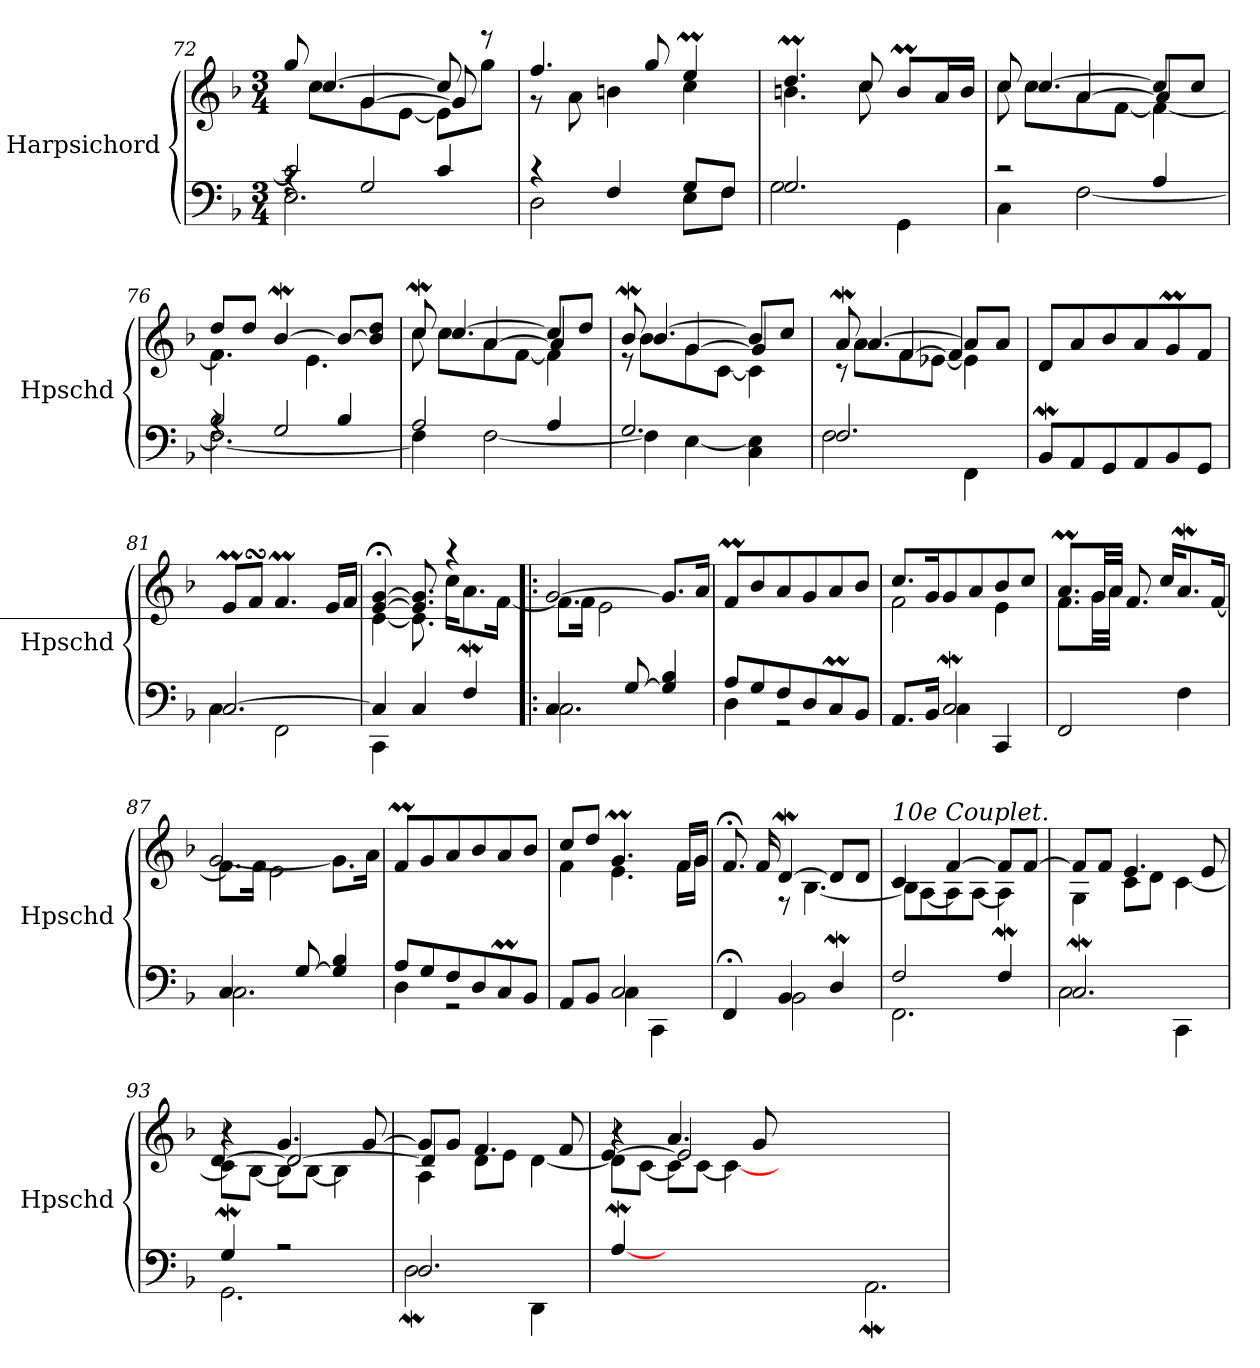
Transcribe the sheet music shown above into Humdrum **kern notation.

**kern	**kern
*part1	*part1
*staff2	*staff1
*I"Harpsichord	*
*I'Hpschd	*
*clefF4	*clefG2
*k[b-]	*k[b-]
*M3/4	*M3/4
=72	=72
*^	*^
*	*^	*	*^
2c/]	2.E\	4rA	8gg/	8ryy	8ryy
.	.	.	[4.cc/	8cc\L	8rgyy
.	.	2G/	.	8g\	[4g/
.	.	.	.	[8e\J	.
4c/	.	.	8cc/]	8e\L]	8g/]
.	.	.	8r	8gg\J	8ryy
*	*v	*v	*	*	*
*	*	*	*v	*v
=73	=73	=73	=73
4rc	2D\	4.ff/	8rg
.	.	.	8a\
4F/	.	.	4bn\
.	.	8gg/	.
8G/L	8E\L	4eem/	4cc\
8F/J	8F\J	.	.
=74	=74	=74	=74
2.G/	2G\	4.ddM/	4.bni\
.	.	8cc/	8cc\
.	4GG\	8bm/L	4reyy
.	.	16a/L	.
.	.	16b/JJ	.
=75	=75	=75	=75
*	*	*	*^
2rc	4C\	8cc/	8cc\	4raayy
.	.	[4.cc/	8cc\L	.
.	[2F\	.	8a\	[4a/
.	.	.	[8f\J	.
4A/	.	8cc/L]	4f\_	4a/]
.	.	8cc/J	.	.
*	*	*	*v	*v
=76	=76	=76	=76
*	*^	*	*
2B-/	2.F\_	4rA	8dd/L	4.f\]
.	.	.	8dd/J	.
.	.	2G/	[4b-w/	.
.	.	.	.	4.e\
4B-/	.	.	8b-/L_	.
.	.	.	8b-/] 8dd/J	.
*	*v	*v	*	*
!!LO:LB:g=z
=77	=77	=77	=77
*	*	*	*^
2A/	4F\]	8ccW/	8cc\	4raayy
.	.	[4.cc/	8cc\L	.
.	[2F\	.	8a\	[4a/
.	.	.	[8f\J	.
4A/	.	8cc/L]	4f\]	4a/]
.	.	8dd/J	.	.
=78	=78	=78	=78	=78
2.G/	4F\]	8b-w/	8re	4raayy
.	.	[4.b-/	8b-\L	.
.	[4E\	.	8g\	[4g/
.	.	.	[8c\J	.
.	4C\ 4E\]	8b-/L]	4c\]	4g/]
.	.	8cc/J	.	.
=79	=79	=79	=79	=79
2.F/	2F\	8aW/	8rc	4raayy
.	.	[4.a/	8a\L	.
.	.	.	8f\	[4f/
.	.	.	[8e-X\J	.
.	4FF\	8a/L]	4e-\]	4f/]
.	.	8a/J	.	.
*v	*v	*	*	*
*	*v	*v	*v
=80	=80
8BB-w/L	8d/L
8AA/	8a/
8GG/	8b-/
8AA/	8a/
8BB-/	8gM/
8GG/J	8f/J
=81	=81
*^	*
[2.C/	4C\	8em/L
.	.	8fsSSs/J
.	2FF\	4.fM/
.	.	16e/LL
.	.	16f/JJ
=82	=82	=82
*	*	*^
4C/]	4CC\	[4e/;< [4g/;<	[4c\
4C/	2rCCyy	8.e/] 8.g/]	8.c\]
!	!	!LO:N:vis=4.	!
.	.	16%5r	16cc\KL
4F/	.	.	8.aW\
.	.	.	[16f\Jk
!!LO:PB:g=z	!!
=83!|:	=83!|:	=83!|:	=83!|:
4.C/	2.C\	[2g/	8.f\L]
.	.	.	16f\Jk
.	.	.	2e\
[8G/	.	.	.
4G/] 4B-/	.	8.g/L]	.
.	.	16a/Jk	.
*	*	*v	*v
=84	=84	=84
8A/L	4D\	8fM/L
8G/	.	8b-/
8F/	2rGG	8a/
8D/	.	8g/
8CM/	.	8a/
8BB-/J	.	8b-/J
=85	=85	=85
*	*	*^
8.AA/L	4ryy	8.cc/L	2f\
16BB-/Jk	.	16g/K	.
2CW/	4C\	8g/	.
.	.	8a/	.
.	4CC/	8b-/	4e\
.	.	8cc/J	.
*v	*v	*	*
=86	=86	=86
2FF/	8.am/L	8.f\L
.	32g/LL	32g\LL
.	32a/JJJ	32a\JJJ
.	8.f/	2rcyy
.	16cc/KL	.
4F\	8.aW/	.
.	[16f/Jk	.
=87	=87	=87
*^	*	*
4.C/	2.C\	8.f\L]	[2g/
.	.	16f\Jk	.
.	.	2e\	.
[8G/	.	.	.
4G/] 4B-/	.	.	8.g\L]
.	.	.	16a\Jk
*	*	*v	*v
!!LO:LB:g=z
=88	=88	=88
8A/L	4D\	8fM/L
8G/	.	8g/
8F/	2rGG	8a/
8D/	.	8b-/
8CM/	.	8a/
8BB-/J	.	8b-/J
=89	=89	=89
*	*	*^
8AA/L	4ryy	8cc/L	4f\
8BB-/J	.	8dd/J	.
2C/	4C\	4.gM/	4.e\
.	4CC\	.	.
.	.	16f/LL	16f\LL
.	.	16g/JJ	16g\JJ
=90	=90	=90	=90
4FF;/	4ryy	8.f;</	4rAyy
.	.	16f/	.
4BB-/	2BB-\	[4dW/	8rF
.	.	.	[4.B-\
4DW/	.	8d/L]	.
.	.	8d/J	.
=91	=91	=91	=91
!	!	!LO:TX:a:i:t=10e Couplet.	!
2F/	2.FF\	4c/	8B-\L]
.	.	.	[8A\
.	.	[4f/	8A\]
.	.	.	[8A\J
4Fw/	.	8f/L]	4A\]
.	.	[8f/J	.
=92	=92	=92	=92
2.CW/	2C\	8f/L]	4G\
.	.	8f/J	.
.	.	4.e/	8c\L
.	.	.	8d\J
.	4CC\	.	[4c\
.	.	8e/	.
=93	=93	=93	=93
*	*	*	*^
4GW/	2.GG\	4r	8c\L]	[4d/
.	.	.	[8B-\J	.
2r	.	4.g/	8B-\L]	2d/_
.	.	.	[8B-\J	.
.	.	.	4B-\]	.
.	.	[8g/	.	.
!!LO:LB:g=z	!!	!!
=94	=94	=94	=94	=94
2.D/	2DW\	8g/L]	4A\	4d/]
.	.	8g/J	.	.
.	.	4.f/	8d\L	2ryy
.	.	.	8e\J	.
.	4DD\	.	[4d\	.
.	.	8f/	.	.
=95	=95	=95	=95	=95
[4AW/	1.ryy	4r	8d\L]	[4e/
.	.	.	[8c\J	.
0ryy	.	4.a/	8c\L]	2e/]
.	.	.	[8c\J	.
.	.	.	4c\_	.
.	.	8g/	.	.
.	.	1.ryy	1.ryy	1.ryy
.	2.AAW\	.	.	.
*v	*v	*	*	*
*	*v	*v	*v
=	=
*-	*-
